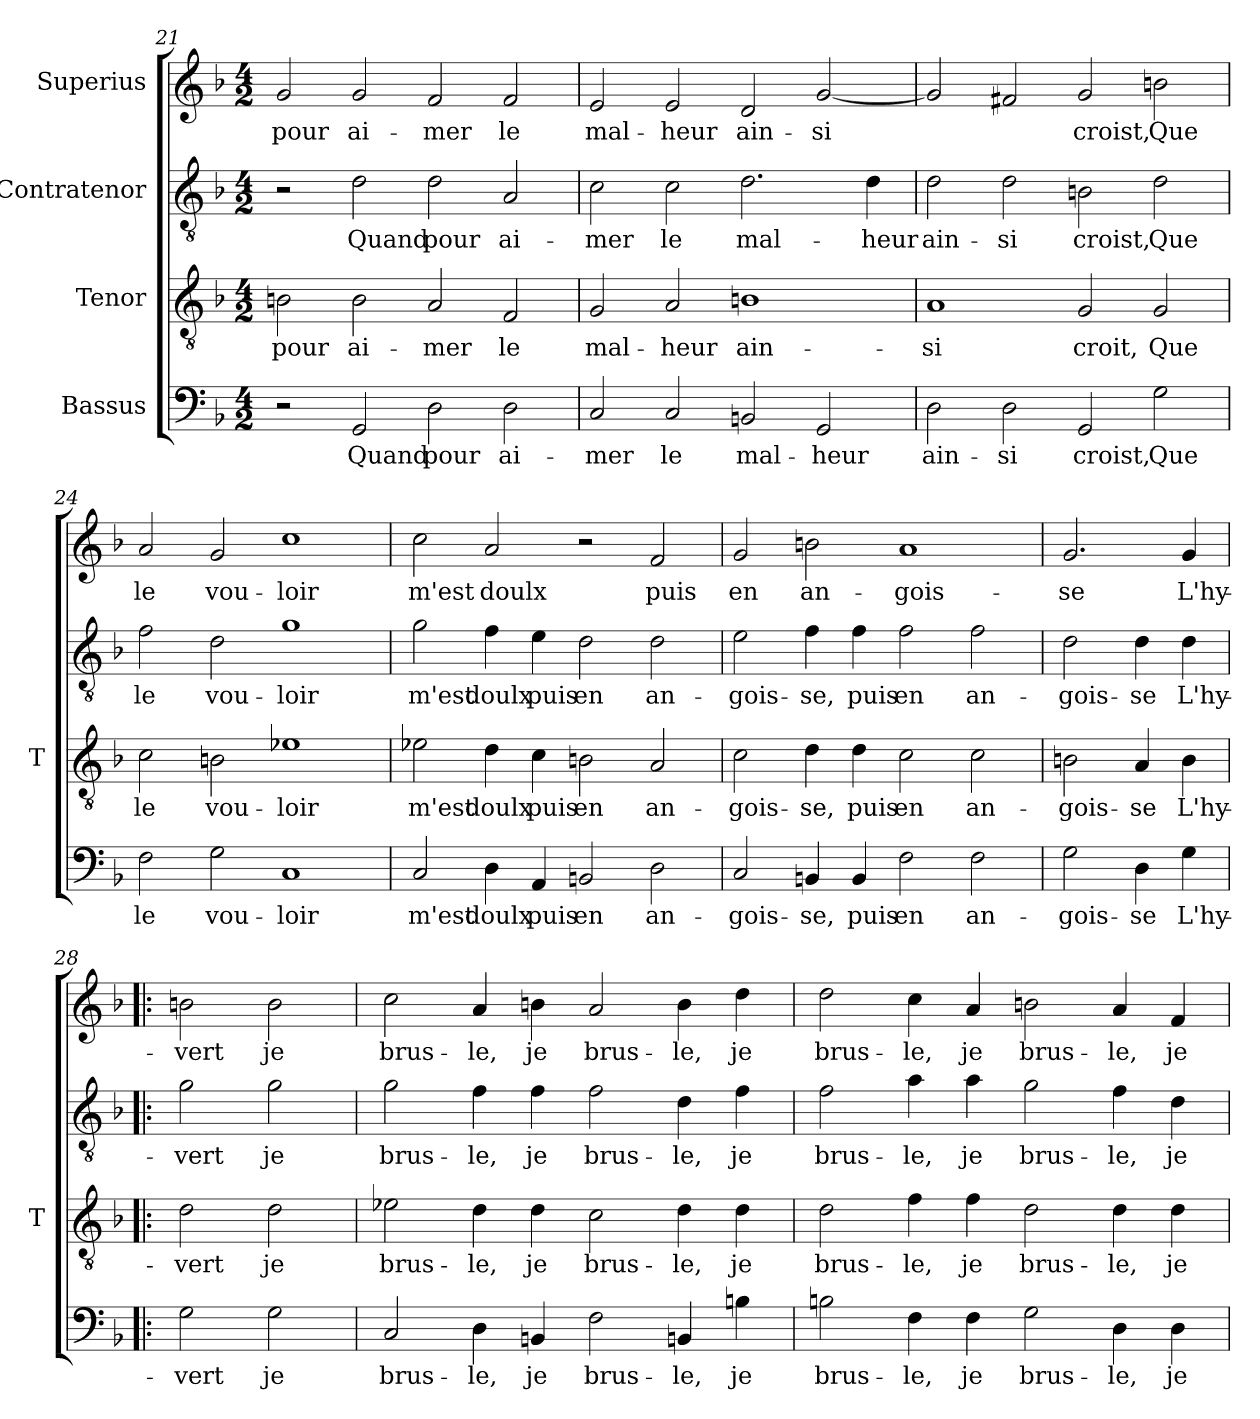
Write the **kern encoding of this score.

**kern	**text	**kern	**text	**kern	**text	**kern	**text
*part4	*part4	*part3	*part3	*part2	*part2	*part1	*part1
*staff4	*staff4	*staff3	*staff3	*staff2	*staff2	*staff1	*staff1
*I"Bassus	*	*I"Tenor	*	*I"Contratenor	*	*I"Superius	*
*	*	*I'T	*	*	*	*	*
*clefF4	*	*clefGv2	*	*clefGv2	*	*clefG2	*
*k[b-]	*	*k[b-]	*	*k[b-]	*	*k[b-]	*
*M4/2	*	*M4/2	*	*M4/2	*	*M4/2	*
=21	=21	=21	=21	=21	=21	=21	=21
2r	.	2B	-pour	2r	.	2g	-pour
2GG	-Quand	2B	ai-	2d	-Quand	2g	ai-
2D	-pour	2A	-mer	2d	-pour	2f	-mer
2D	ai-	2F	-le	2A	ai-	2f	-le
=22	=22	=22	=22	=22	=22	=22	=22
2C	-mer	2G	mal-	2c	-mer	2e	mal-
2C	-le	2A	-heur	2c	-le	2e	-heur
2BBn	mal-	1B	ain-	2.d	mal-	2d	ain-
2GG	-heur	.	.	.	.	[2g	-si
.	.	.	.	4d	-heur	.	.
=23	=23	=23	=23	=23	=23	=23	=23
2D	ain-	1A	-si	2d	ain-	2g]	.
2D	-si	.	.	2d	-si	2f#X	.
2GG	-croist,	2G	-croit,	2Bn	-croist,	2g	-croist,
2G	-Que	2G	-Que	2d	-Que	2b	-Que
=24	=24	=24	=24	=24	=24	=24	=24
2F	-le	2c	-le	2f	-le	2a	-le
2G	vou-	2B	vou-	2d	vou-	2g	vou-
1C	-loir	1e-X	-loir	1g	-loir	1cc	-loir
=25	=25	=25	=25	=25	=25	=25	=25
2C	-m'est	2e-X	-m'est	2g	-m'est	2cc	-m'est
4D	-doulx	4d	-doulx	4f	-doulx	2a	-doulx
4AA	-puis	4c	-puis	4e	-puis	.	.
2BBn	-en	2B	-en	2d	-en	2r	.
2D	an-	2A	an-	2d	an-	2f	-puis
=26	=26	=26	=26	=26	=26	=26	=26
2C	gois-	2c	gois-	2e	gois-	2g	-en
4BBn	-se,	4d	-se,	4f	-se,	2b	an-
4BB	-puis	4d	-puis	4f	-puis	.	.
2F	-en	2c	-en	2f	-en	1a	gois-
2F	an-	2c	an-	2f	an-	.	.
=27	=27	=27	=27	=27	=27	=27	=27
2G	gois-	2B	gois-	2d	gois-	2.g	-se
4D	-se	4A	-se	4d	-se	.	.
4G	L'hy-	4B	L'hy-	4d	L'hy-	4g	L'hy-
=28!|:	=28!|:	=28!|:	=28!|:	=28!|:	=28!|:	=28!|:	=28!|:
2G	-vert	2d	-vert	2g	-vert	2b	-vert
2G	-je	2d	-je	2g	-je	2b	-je
=29	=29	=29	=29	=29	=29	=29	=29
2C	brus-	2e-X	brus-	2g	brus-	2cc	brus-
4D	-le,	4d	-le,	4f	-le,	4a	-le,
4BBn	-je	4d	-je	4f	-je	4b	-je
2F	brus-	2c	brus-	2f	brus-	2a	brus-
4BBn	-le,	4d	-le,	4d	-le,	4b	-le,
4Bn	-je	4d	-je	4f	-je	4dd	-je
=30	=30	=30	=30	=30	=30	=30	=30
2Bn	brus-	2d	brus-	2f	brus-	2dd	brus-
4F	-le,	4f	-le,	4a	-le,	4cc	-le,
4F	-je	4f	-je	4a	-je	4a	-je
2G	brus-	2d	brus-	2g	brus-	2b	brus-
4D	-le,	4d	-le,	4f	-le,	4a	-le,
4D	-je	4d	-je	4d	-je	4f	-je
=	=	=	=	=	=	=	=
*-	*-	*-	*-	*-	*-	*-	*-
